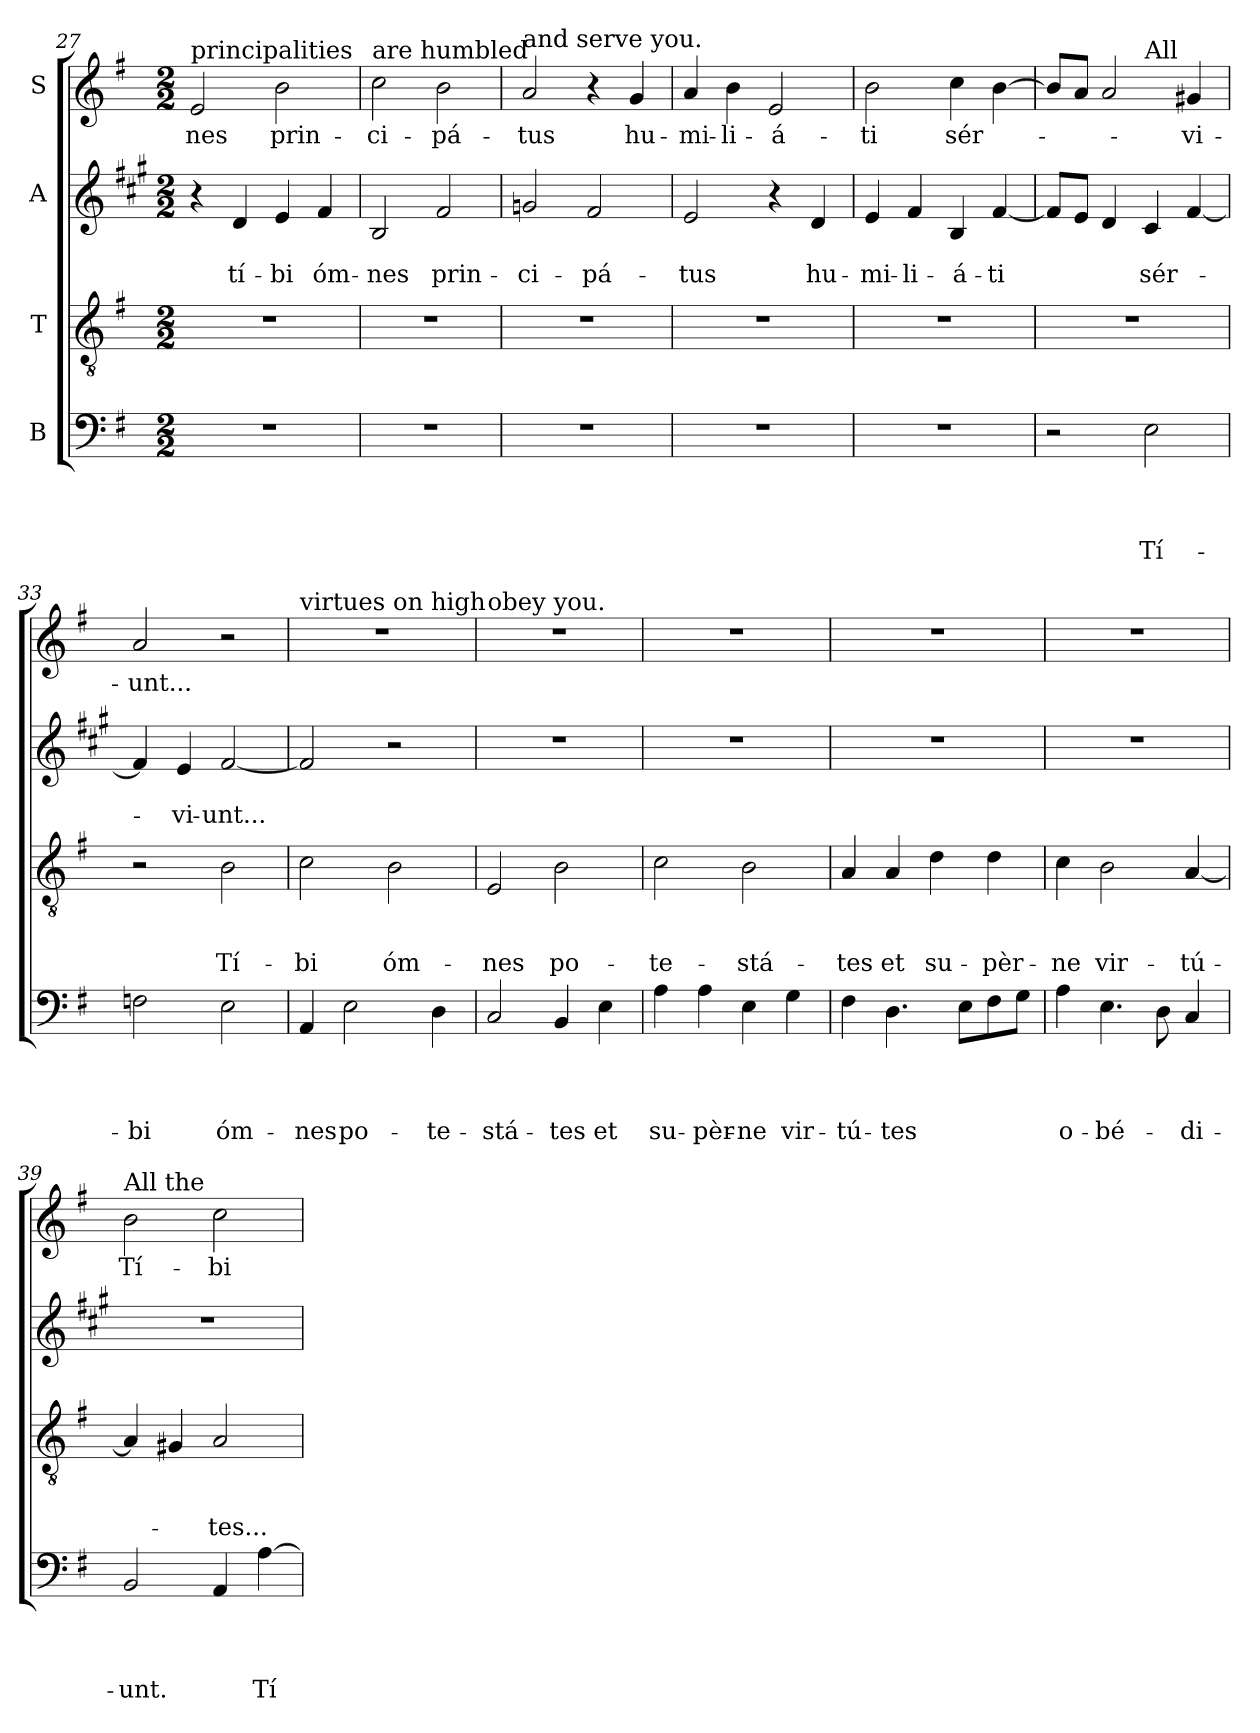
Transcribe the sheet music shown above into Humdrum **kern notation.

**kern	**text	**text	**text	**text	**kern	**text	**text	**text	**kern	**text	**text	**kern	**text
*part4	*part4	*part4	*part4	*part4	*part3	*part3	*part3	*part3	*part2	*part2	*part2	*part1	*part1
*staff4	*staff4	*staff4	*staff4	*staff4	*staff3	*staff3	*staff3	*staff3	*staff2	*staff2	*staff2	*staff1	*staff1
*I"B	*	*	*	*	*I"T	*	*	*	*I"A	*	*	*I"S	*
*clefF4	*	*	*	*	*clefGv2	*	*	*	*clefG2	*	*	*clefG2	*
*	*	*	*	*	*	*	*	*	*ITrd1c2	*	*	*	*
*k[f#]	*	*	*	*	*k[f#]	*	*	*	*k[f#]	*	*	*k[f#]	*
*G:	*	*	*	*	*G:	*	*	*	*G:	*	*	*G:	*
*M2/2	*	*	*	*	*M2/2	*	*	*	*M2/2	*	*	*M2/2	*
=27	=27	=27	=27	=27	=27	=27	=27	=27	=27	=27	=27	=27	=27
!	!	!	!	!	!	!	!	!	!	!	!	!LO:TX:a:t=principalities	!
!	!	!	!	!	!	!	!	!	!	!	!	!	!LO:LY:b
1r	.	.	.	.	1r	.	.	.	4r	.	.	2e/	-nes
!	!	!	!	!	!	!	!	!	!	!	!LO:LY:b	!	!
.	.	.	.	.	.	.	.	.	4c/	.	tí-	.	.
!	!	!	!	!	!	!	!	!	!	!	!LO:LY:b	!	!LO:LY:b
.	.	.	.	.	.	.	.	.	4d/	.	-bi	2b\	prin-
!	!	!	!	!	!	!	!	!	!	!	!LO:LY:b	!	!
.	.	.	.	.	.	.	.	.	4e/	.	óm-	.	.
=28	=28	=28	=28	=28	=28	=28	=28	=28	=28	=28	=28	=28	=28
!	!	!	!	!	!	!	!	!	!	!	!	!LO:TX:a:t=are humbled	!
!	!	!	!	!	!	!	!	!	!	!	!LO:LY:b	!	!LO:LY:b
1r	.	.	.	.	1r	.	.	.	2A/	.	-nes	2cc\	-ci-
!	!	!	!	!	!	!	!	!	!	!	!LO:LY:b	!	!LO:LY:b
.	.	.	.	.	.	.	.	.	2e/	.	prin-	2b\	-pá-
=29	=29	=29	=29	=29	=29	=29	=29	=29	=29	=29	=29	=29	=29
!	!	!	!	!	!	!	!	!	!	!	!	!LO:TX:a:t=and serve you.	!
!	!	!	!	!	!	!	!	!	!	!	!LO:LY:b	!	!LO:LY:b
1r	.	.	.	.	1r	.	.	.	2fn/	.	-ci-	2a/	-tus
!	!	!	!	!	!	!	!	!	!	!	!LO:LY:b	!	!
.	.	.	.	.	.	.	.	.	2e/	.	-pá-	4r	.
!	!	!	!	!	!	!	!	!	!	!	!	!	!LO:LY:b
.	.	.	.	.	.	.	.	.	.	.	.	4g/	hu-
=30	=30	=30	=30	=30	=30	=30	=30	=30	=30	=30	=30	=30	=30
!	!	!	!	!	!	!	!	!	!	!	!LO:LY:b	!	!LO:LY:b
1r	.	.	.	.	1r	.	.	.	2d/	.	-tus	4a/	-mi-
!	!	!	!	!	!	!	!	!	!	!	!	!	!LO:LY:b
.	.	.	.	.	.	.	.	.	.	.	.	4b\	-li-
!	!	!	!	!	!	!	!	!	!	!	!	!	!LO:LY:b
.	.	.	.	.	.	.	.	.	4r	.	.	2e/	-á-
!	!	!	!	!	!	!	!	!	!	!	!LO:LY:b	!	!
.	.	.	.	.	.	.	.	.	4c/	.	hu-	.	.
!!LO:LB:g=z
=31	=31	=31	=31	=31	=31	=31	=31	=31	=31	=31	=31	=31	=31
!	!	!	!	!	!	!	!	!	!	!	!LO:LY:b	!	!LO:LY:b
1r	.	.	.	.	1r	.	.	.	4d/	.	-mi-	2b\	-ti
!	!	!	!	!	!	!	!	!	!	!	!LO:LY:b	!	!
.	.	.	.	.	.	.	.	.	4e/	.	-li-	.	.
!	!	!	!	!	!	!	!	!	!	!	!LO:LY:b	!	!LO:LY:b
.	.	.	.	.	.	.	.	.	4A/	.	-á-	4cc\	sér-
!	!	!	!	!	!	!	!	!	!	!	!LO:LY:b	!	!
.	.	.	.	.	.	.	.	.	[4e/	.	-ti	[4b\	.
=32	=32	=32	=32	=32	=32	=32	=32	=32	=32	=32	=32	=32	=32
*	*	*	*	*	*	*	*	*	*	*	*	*^	*
2r	.	.	.	.	1r	.	.	.	8e/L]	.	.	8b/L]	2ryy	.
.	.	.	.	.	.	.	.	.	8d/J	.	.	8a/J	.	.
.	.	.	.	.	.	.	.	.	4c/	.	.	2a/	.	.
!	!	!	!	!	!	!	!	!	!	!	!	!	!LO:TX:a:t=All	!
!	!	!	!	!LO:LY:b	!	!	!	!	!	!	!LO:LY:b	!	!	!
2E\	.	.	.	Tí-	.	.	.	.	4B/	.	sér-	.	2ryy	.
!	!	!	!	!	!	!	!	!	!	!	!	!	!	!LO:LY:b
.	.	.	.	.	.	.	.	.	[4e/	.	.	4g#/	.	-vi-
=33	=33	=33	=33	=33	=33	=33	=33	=33	=33	=33	=33	=33	=33	=33
!	!	!	!	!	!	!	!	!	!	!	!	!LO:TX:a:t=powers and	!	!
!	!	!	!	!LO:LY:b	!	!	!	!	!	!	!	!	!	!LO:LY:b
*	*	*	*	*	*	*	*	*	*	*	*	*v	*v	*
2F\	.	.	.	-bi	2r	.	.	.	4e/]	.	.	2a/	-unt...
!	!	!	!	!	!	!	!	!	!	!	!LO:LY:b	!	!
.	.	.	.	.	.	.	.	.	4d/	.	-vi-	.	.
!	!	!	!	!LO:LY:b	!	!	!	!LO:LY:b	!	!	!LO:LY:b	!	!
2E\	.	.	.	óm-	2B\	.	.	Tí-	[2e/	.	-unt...	2r	.
=34	=34	=34	=34	=34	=34	=34	=34	=34	=34	=34	=34	=34	=34
!	!	!	!	!	!	!	!	!	!	!	!	!LO:TX:a:t=virtues on high	!
!	!	!	!	!LO:LY:b	!	!	!	!LO:LY:b	!	!	!	!	!
4AA/	.	.	.	-nes	2c\	.	.	-bi	2e/]	.	.	1r	.
!	!	!	!	!LO:LY:b	!	!	!	!	!	!	!	!	!
2E\	.	.	.	po-	.	.	.	.	.	.	.	.	.
!	!	!	!	!	!	!	!	!LO:LY:b	!	!	!	!	!
.	.	.	.	.	2B\	.	.	óm-	2r	.	.	.	.
!	!	!	!	!LO:LY:b	!	!	!	!	!	!	!	!	!
4D\	.	.	.	-te-	.	.	.	.	.	.	.	.	.
=35	=35	=35	=35	=35	=35	=35	=35	=35	=35	=35	=35	=35	=35
!	!	!	!	!	!	!	!	!	!	!	!	!LO:TX:a:t=obey you.	!
!	!	!	!	!LO:LY:b	!	!	!	!LO:LY:b	!	!	!	!	!
2C/	.	.	.	-stá-	2E/	.	.	-nes	1r	.	.	1r	.
!	!	!	!	!LO:LY:b	!	!	!	!LO:LY:b	!	!	!	!	!
4BB/	.	.	.	-tes	2B\	.	.	po-	.	.	.	.	.
!	!	!	!	!LO:LY:b	!	!	!	!	!	!	!	!	!
4E\	.	.	.	et	.	.	.	.	.	.	.	.	.
=36	=36	=36	=36	=36	=36	=36	=36	=36	=36	=36	=36	=36	=36
!	!	!	!	!LO:LY:b	!	!	!	!LO:LY:b	!	!	!	!	!
4A\	.	.	.	su-	2c\	.	.	-te-	1r	.	.	1r	.
!	!	!	!	!LO:LY:b	!	!	!	!	!	!	!	!	!
4A\	.	.	.	-pèr-	.	.	.	.	.	.	.	.	.
!	!	!	!	!LO:LY:b	!	!	!	!LO:LY:b	!	!	!	!	!
4E\	.	.	.	-ne	2B\	.	.	-stá-	.	.	.	.	.
!	!	!	!	!LO:LY:b	!	!	!	!	!	!	!	!	!
4G\	.	.	.	vir-	.	.	.	.	.	.	.	.	.
!!LO:PB:g=z
=37	=37	=37	=37	=37	=37	=37	=37	=37	=37	=37	=37	=37	=37
!	!	!	!	!LO:LY:b	!	!	!	!LO:LY:b	!	!	!	!	!
4F#\	.	.	.	-tú-	4A/	.	.	-tes	1r	.	.	1r	.
!	!	!	!	!LO:LY:b	!	!	!	!LO:LY:b	!	!	!	!	!
4.D\	.	.	.	-tes	4A/	.	.	et	.	.	.	.	.
!	!	!	!	!	!	!	!	!LO:LY:b	!	!	!	!	!
.	.	.	.	.	4d\	.	.	su-	.	.	.	.	.
8E\L	.	.	.	.	.	.	.	.	.	.	.	.	.
!	!	!	!	!	!	!	!	!LO:LY:b	!	!	!	!	!
8F#\	.	.	.	.	4d\	.	.	-pèr-	.	.	.	.	.
8G\J	.	.	.	.	.	.	.	.	.	.	.	.	.
=38	=38	=38	=38	=38	=38	=38	=38	=38	=38	=38	=38	=38	=38
!	!	!	!	!LO:LY:b	!	!	!	!LO:LY:b	!	!	!	!	!
4A\	.	.	.	o-	4c\	.	.	-ne	1r	.	.	1r	.
!	!	!	!	!LO:LY:b	!	!	!	!LO:LY:b	!	!	!	!	!
4.E\	.	.	.	-bé-	2B\	.	.	vir-	.	.	.	.	.
8D\	.	.	.	.	.	.	.	.	.	.	.	.	.
!	!	!	!	!LO:LY:b	!	!	!	!LO:LY:b	!	!	!	!	!
4C/	.	.	.	-di-	[4A/	.	.	-tú-	.	.	.	.	.
=39	=39	=39	=39	=39	=39	=39	=39	=39	=39	=39	=39	=39	=39
!	!	!	!	!	!	!	!	!	!	!	!	!LO:TX:a:t=All the	!
!	!	!	!	!LO:LY:b	!	!	!	!	!	!	!	!	!LO:LY:b
2BB/	.	.	.	-unt.	4A/]	.	.	.	1r	.	.	2b\	Tí-
.	.	.	.	.	4G#/	.	.	.	.	.	.	.	.
!	!	!	!	!	!	!	!	!LO:LY:b	!	!	!	!	!LO:LY:b
4AA/	.	.	.	.	2A/	.	.	-tes...	.	.	.	2cc\	-bi
!	!	!	!	!LO:LY:b	!	!	!	!	!	!	!	!	!
[4A\	.	.	.	Tí-	.	.	.	.	.	.	.	.	.
=	=	=	=	=	=	=	=	=	=	=	=	=	=
*-	*-	*-	*-	*-	*-	*-	*-	*-	*-	*-	*-	*-	*-
